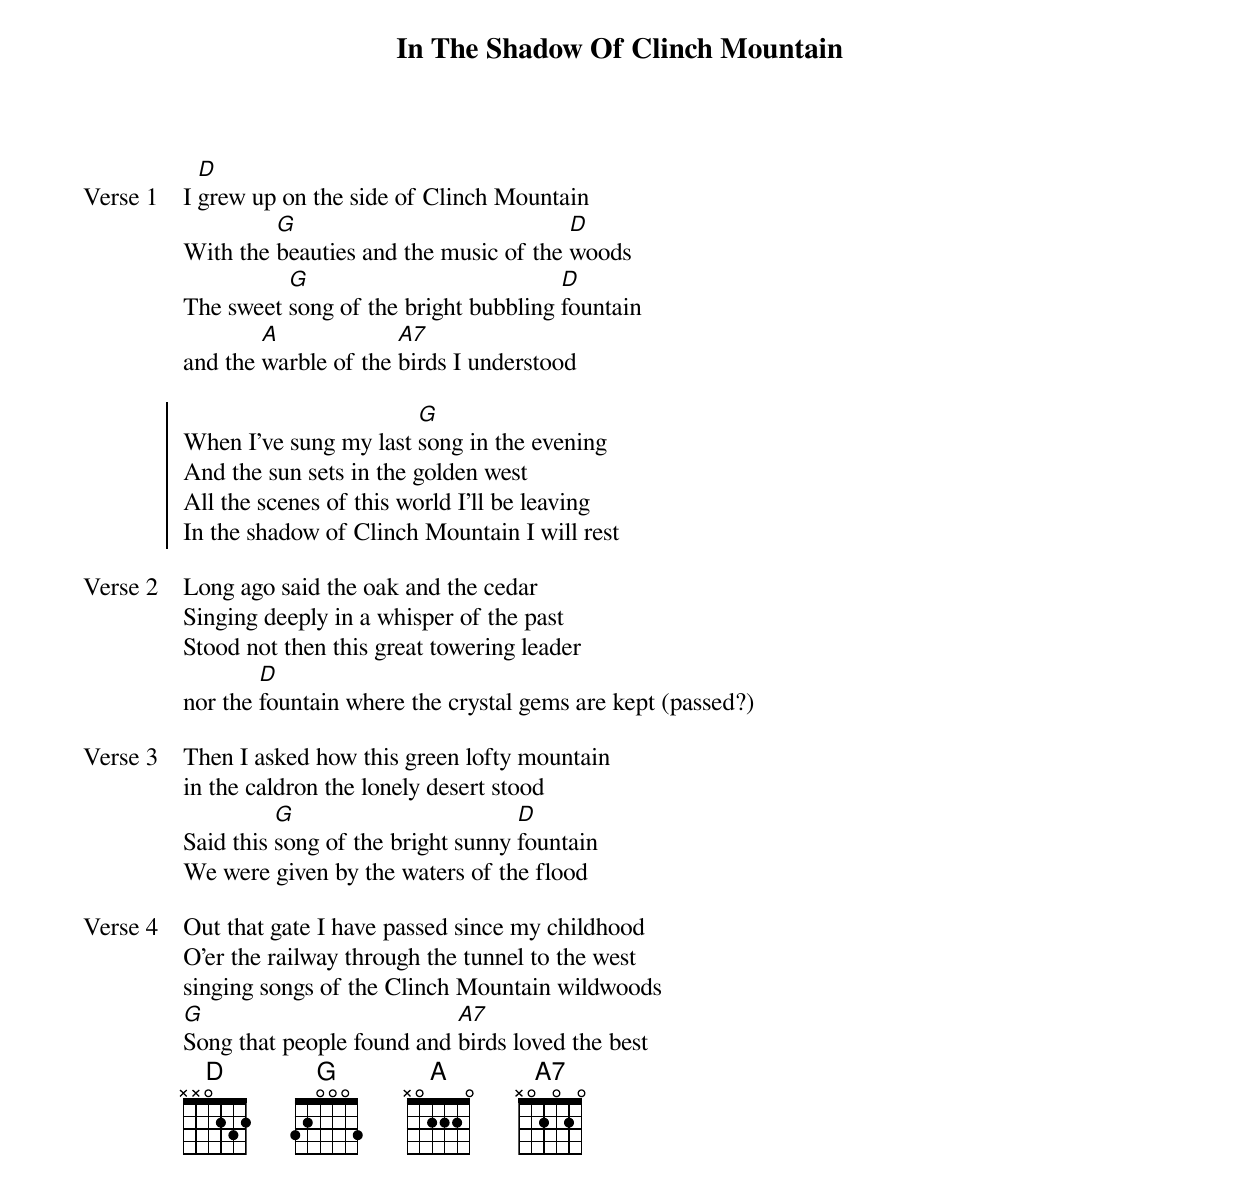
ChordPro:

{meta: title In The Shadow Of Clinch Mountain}
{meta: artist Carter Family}
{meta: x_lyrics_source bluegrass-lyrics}
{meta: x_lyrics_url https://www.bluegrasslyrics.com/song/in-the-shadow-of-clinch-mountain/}
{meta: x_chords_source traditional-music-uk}
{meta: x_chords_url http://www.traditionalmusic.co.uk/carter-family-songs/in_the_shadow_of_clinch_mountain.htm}
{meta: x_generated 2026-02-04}

{start_of_verse: Verse 1}
I [D]grew up on the side of Clinch Mountain
With the [G]beauties and the music of the [D]woods
The sweet [G]song of the bright bubbling [D]fountain
and the [A]warble of the [A7]birds I understood
{end_of_verse}

{start_of_chorus}
When I’ve sung my last [G]song in the evening
And the sun sets in the golden west
All the scenes of this world I’ll be leaving
In the shadow of Clinch Mountain I will rest
{end_of_chorus}

{start_of_verse: Verse 2}
Long ago said the oak and the cedar
Singing deeply in a whisper of the past
Stood not then this great towering leader
nor the [D]fountain where the crystal gems are kept (passed?)
{end_of_verse}

{start_of_verse: Verse 3}
Then I asked how this green lofty mountain
in the caldron the lonely desert stood
Said this [G]song of the bright sunny [D]fountain
We were given by the waters of the flood
{end_of_verse}

{start_of_verse: Verse 4}
Out that gate I have passed since my childhood
O’er the railway through the tunnel to the west
singing songs of the Clinch Mountain wildwoods
[G]Song that people found and [A7]birds loved the best
{end_of_verse}
